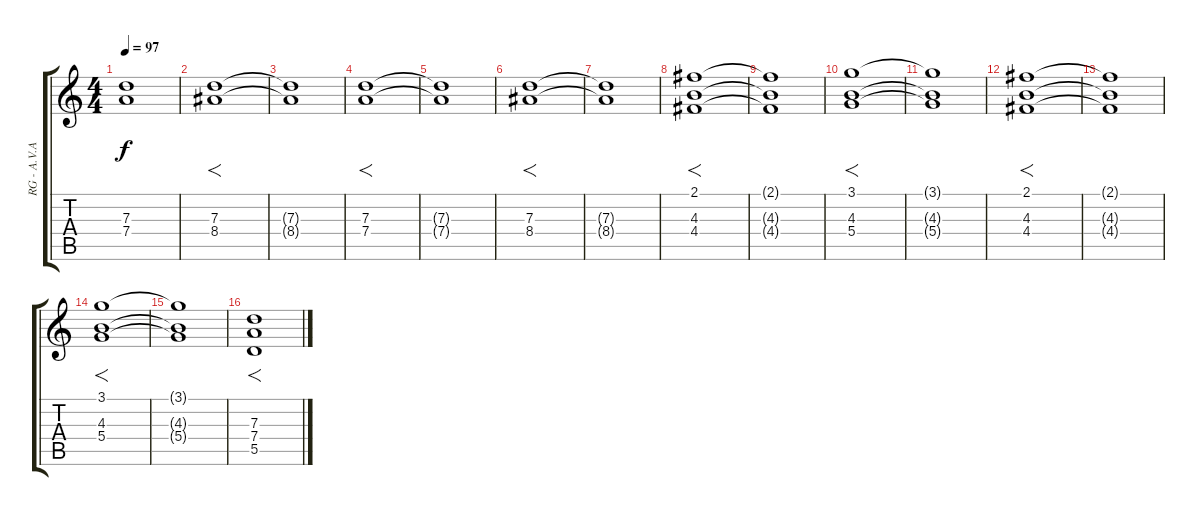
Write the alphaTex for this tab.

\track ("RG - tamonoff" "RG - A.V.A") {instrument distortionguitar}
\staff {score tabs}
\tuning (E4 B3 G3 D3 A2 E2) {hide}
\ts (4 4)
\tempo 97
\clef g2
\ks c
(7.3{t} 7.4{t}).1{dy f} |
(7.3 8.4).1{f} |
(7.3{t} 8.4{t}).1 |
(7.3 7.4).1{f} |
(7.3{t} 7.4{t}).1 |
(7.3 8.4).1{f} |
(7.3{t} 8.4{t}).1 |
(2.1 4.3 4.4).1{f} |
(2.1{t} 4.3{t} 4.4{t}).1 |
(3.1 4.3 5.4).1{f} |
(3.1{t} 4.3{t} 5.4{t}).1 |
(2.1 4.3 4.4).1{f} |
(2.1{t} 4.3{t} 4.4{t}).1 |
(3.1 4.3 5.4).1{f} |
(3.1{t} 4.3{t} 5.4{t}).1 |
(7.3 7.4 5.5).1{f}
